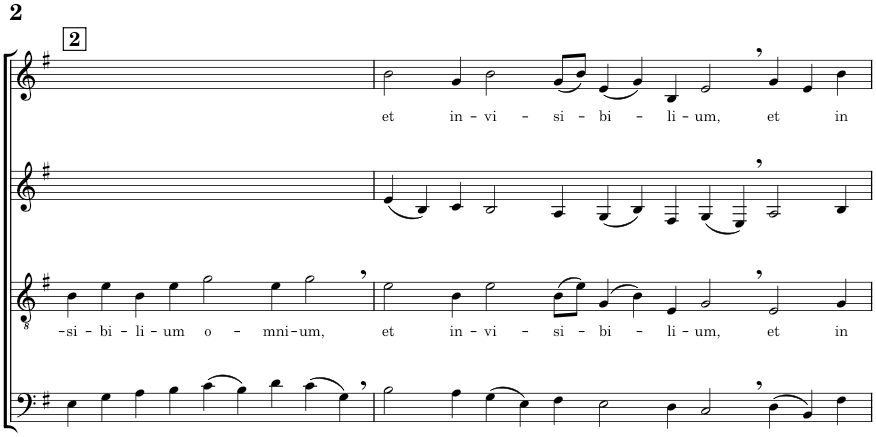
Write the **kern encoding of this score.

**kern	**kern	**text	**kern	**kern	**text
*part4	*part3	*part3	*part2	*part1	*part1
*staff4	*staff3	*staff3	*staff2	*staff1	*staff1
*I"Bass	*I"Tenor	*	*I"Alto	*I"Soprano	*
!!LO:PB:g=z
*clefF4	*clefGv2	*	*clefG2	*clefG2	*
*k[f#]	*k[f#]	*	*k[f#]	*k[f#]	*
*M9/4	*M9/4	*	*M9/4	*M9/4	*
!!LO:REH:place=s1:a:B:cj:fs=14:t=2
=4	=4	=4	=4	=4	=4
!	!	!LO:LY:b	!	!	!
4E\	4B\	si-	0ryy	0ryy	.
!	!	!LO:LY:b	!	!	!
4G\	4e\	bi-	.	.	.
!	!	!LO:LY:b	!	!	!
4A\	4B\	li-	.	.	.
!	!	!LO:LY:b	!	!	!
4B\	4e\	um	.	.	.
!	!	!LO:LY:b	!	!	!
(4c\	2g\	o-	.	.	.
4B\)	.	.	.	.	.
!	!	!LO:LY:b	!	!	!
4d\	4e\	mni-	.	.	.
!	!	!LO:LY:b	!	!	!
(4c\	2g,\	um,	.	.	.
4G,\)	.	.	4ryy	4ryy	.
=5	=5	=5	=5	=5	=5
*M14/4	*M14/4	*	*M14/4	*M14/4	*
!	!	!LO:LY:b	!	!	!LO:LY:b
2B\	2e\	et	(4e/	2b\	et
.	.	.	4B/)	.	.
!	!	!LO:LY:b	!	!	!LO:LY:b
4A\	4B\	in-	4c/	4g/	in-
!	!	!LO:LY:b	!	!	!LO:LY:b
(4G\	2e\	vi-	2B/	2b\	vi-
4E\)	.	.	.	.	.
!	!	!LO:LY:b	!	!	!LO:LY:b
4F#\	(8B\L	si-	4A/	(8g/L	si-
.	8e\J)	.	.	8b/J)	.
!	!	!LO:LY:b	!	!	!LO:LY:b
2E\	(4G/	bi-	(4G/	(4e/	bi-
.	4B\)	.	4B/)	4g/)	.
!	!	!LO:LY:b	!	!	!LO:LY:b
4D\	4E/	li-	4F#/	4B/	li-
!	!	!LO:LY:b	!	!	!LO:LY:b
2C,/	2G,/	um,	(4G/	2e,/	um,
.	.	.	4E,/)	.	.
!	!	!LO:LY:b	!	!	!LO:LY:b
(4D\	2E/	et	2A/	4g/	et
4BB/)	.	.	.	4e/	.
!	!	!LO:LY:b	!	!	!LO:LY:b
4F#\	4G/	in	4B/	4b\	in
=	=	=	=	=	=
*-	*-	*-	*-	*-	*-
